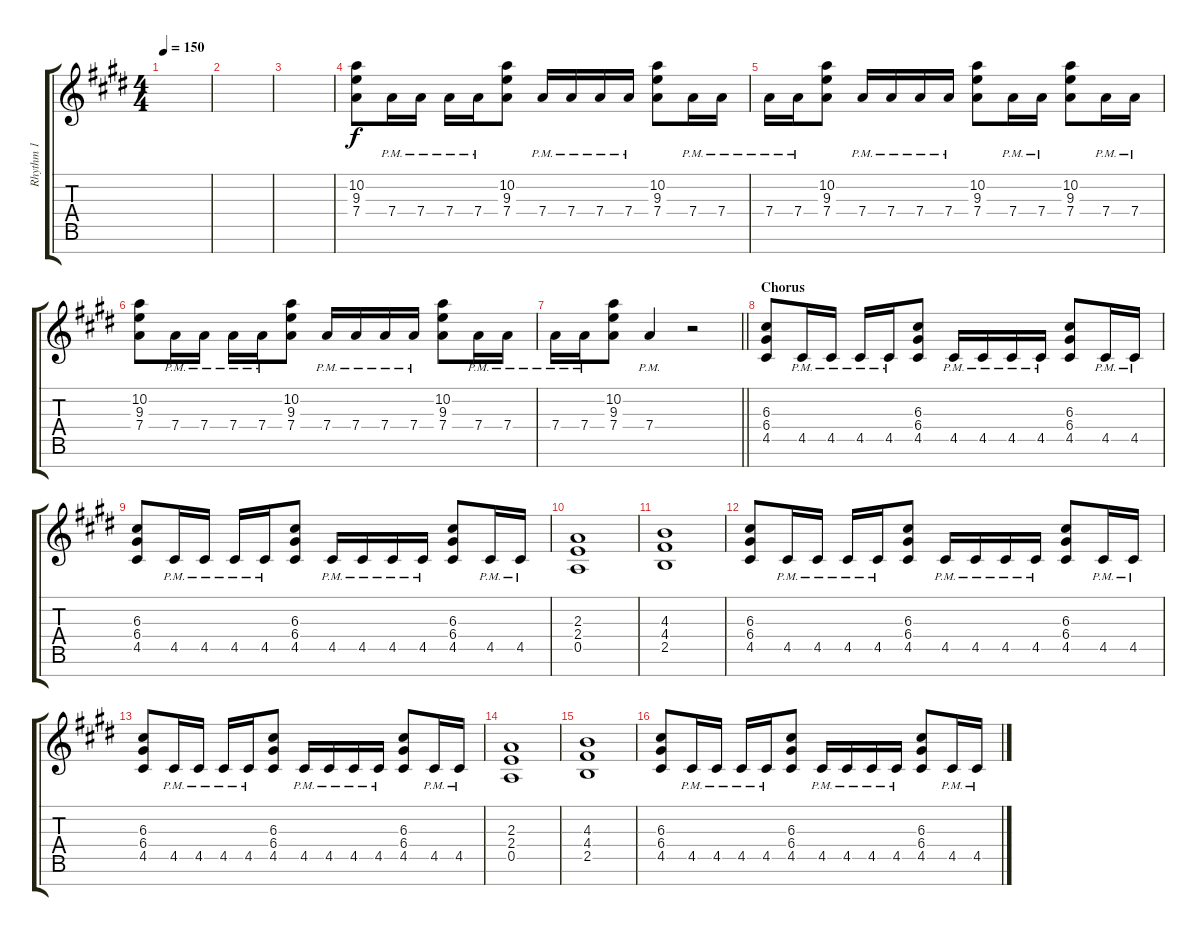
\track ("Rhythm 1" "Rhythm 1") {instrument distortionguitar}
\staff {score tabs}
\tuning (E4 B3 G3 D3 A2 E2 B1) {hide}
\ts (4 4)
\tempo 150
\clef g2
\ks c#minor
|
|
|
(10.2 9.3 7.4).8 7.4{pm}.16 7.4{pm}.16 7.4{pm}.16 7.4{pm}.16 (10.2 9.3 7.4).8 7.4{pm}.16 7.4{pm}.16 7.4{pm}.16 7.4{pm}.16 (10.2 9.3 7.4).8 7.4{pm}.16 7.4{pm}.16 |
7.4{pm}.16 7.4{pm}.16 (10.2 9.3 7.4).8 7.4{pm}.16 7.4{pm}.16 7.4{pm}.16 7.4{pm}.16 (10.2 9.3 7.4).8 7.4{pm}.16 7.4{pm}.16 (10.2 9.3 7.4).8 7.4{pm}.16 7.4{pm}.16 |
(10.2 9.3 7.4).8 7.4{pm}.16 7.4{pm}.16 7.4{pm}.16 7.4{pm}.16 (10.2 9.3 7.4).8 7.4{pm}.16 7.4{pm}.16 7.4{pm}.16 7.4{pm}.16 (10.2 9.3 7.4).8 7.4{pm}.16 7.4{pm}.16 |
\barLineRight lightlight
7.4{pm}.16 7.4{pm}.16 (10.2 9.3 7.4).8 7.4{pm}.4 r.2 |
\section ("" "Chorus")
(6.3 6.4 4.5).8 4.5{pm}.16 4.5{pm}.16 4.5{pm}.16 4.5{pm}.16 (6.3 6.4 4.5).8 4.5{pm}.16 4.5{pm}.16 4.5{pm}.16 4.5{pm}.16 (6.3 6.4 4.5).8 4.5{pm}.16 4.5{pm}.16 |
(6.3 6.4 4.5).8 4.5{pm}.16 4.5{pm}.16 4.5{pm}.16 4.5{pm}.16 (6.3 6.4 4.5).8 4.5{pm}.16 4.5{pm}.16 4.5{pm}.16 4.5{pm}.16 (6.3 6.4 4.5).8 4.5{pm}.16 4.5{pm}.16 |
(2.3 2.4 0.5).1 |
(4.3 4.4 2.5).1 |
(6.3 6.4 4.5).8 4.5{pm}.16 4.5{pm}.16 4.5{pm}.16 4.5{pm}.16 (6.3 6.4 4.5).8 4.5{pm}.16 4.5{pm}.16 4.5{pm}.16 4.5{pm}.16 (6.3 6.4 4.5).8 4.5{pm}.16 4.5{pm}.16 |
(6.3 6.4 4.5).8 4.5{pm}.16 4.5{pm}.16 4.5{pm}.16 4.5{pm}.16 (6.3 6.4 4.5).8 4.5{pm}.16 4.5{pm}.16 4.5{pm}.16 4.5{pm}.16 (6.3 6.4 4.5).8 4.5{pm}.16 4.5{pm}.16 |
(2.3 2.4 0.5).1 |
(4.3 4.4 2.5).1 |
(6.3 6.4 4.5).8 4.5{pm}.16 4.5{pm}.16 4.5{pm}.16 4.5{pm}.16 (6.3 6.4 4.5).8 4.5{pm}.16 4.5{pm}.16 4.5{pm}.16 4.5{pm}.16 (6.3 6.4 4.5).8 4.5{pm}.16 4.5{pm}.16
